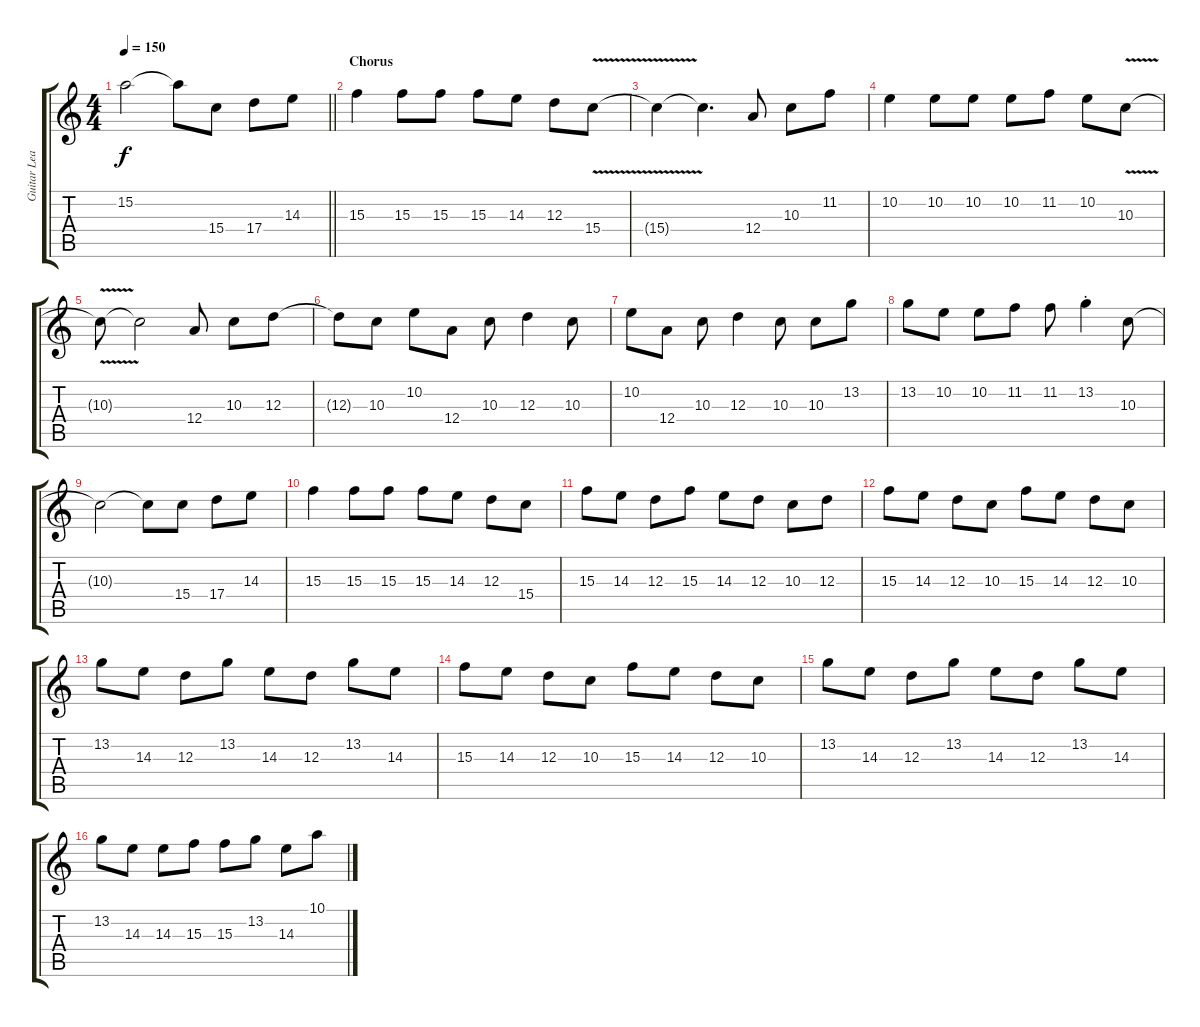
\track ("Guitar Lead" "Guitar Lea") {instrument overdrivenguitar}
\staff {score tabs}
\tuning (B3 Gb3 D3 A2 E2 B1) {hide}
\ts (4 4)
\tempo 150
\clef g2
\barLineRight lightlight
\ks c
15.2{t}.2{dy f} 15.2{t}.8 15.4.8 17.4.8 14.3.8 |
\section ("" "Chorus")
15.3.4 15.3.8 15.3.8 15.3.8 14.3.8 12.3.8 15.4{v}.8 |
15.4{t}.4 15.4{t}.4{d} 12.4.8 10.3.8 11.2.8 |
10.2.4 10.2.8 10.2.8 10.2.8 11.2.8 10.2.8 10.3{v}.8 |
10.3{t}.8 10.3{t}.2 12.4.8 10.3.8 12.3.8 |
12.3{t}.8 10.3.8 10.2.8 12.4.8 10.3.8 12.3.4 10.3.8 |
10.2.8 12.4.8 10.3.8 12.3.4 10.3.8 10.3.8 13.2.8 |
13.2.8 10.2.8 10.2.8 11.2.8 11.2.8 13.2{st}.4 10.3.8 |
10.3{t}.2 10.3{t}.8 15.4.8 17.4.8 14.3.8 |
15.3.4 15.3.8 15.3.8 15.3.8 14.3.8 12.3.8 15.4.8 |
15.3.8 14.3.8 12.3.8 15.3.8 14.3.8 12.3.8 10.3.8 12.3.8 |
15.3.8 14.3.8 12.3.8 10.3.8 15.3.8 14.3.8 12.3.8 10.3.8 |
13.2.8 14.3.8 12.3.8 13.2.8 14.3.8 12.3.8 13.2.8 14.3.8 |
15.3.8 14.3.8 12.3.8 10.3.8 15.3.8 14.3.8 12.3.8 10.3.8 |
13.2.8 14.3.8 12.3.8 13.2.8 14.3.8 12.3.8 13.2.8 14.3.8 |
13.2.8 14.3.8 14.3.8 15.3.8 15.3.8 13.2.8 14.3.8 10.1.8
